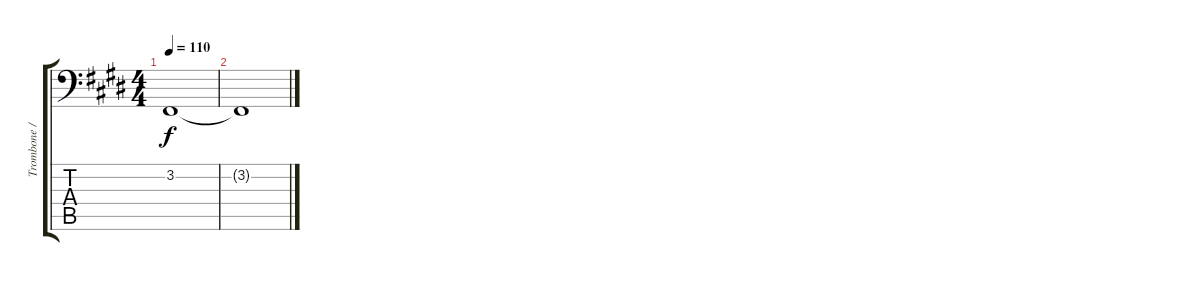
\track ("Trombone /Tuba" "Trombone /") {instrument trombone}
\staff {score tabs}
\tuning (Ab2 Eb2 Bb1 F1 C1 F0) {hide}
\ts (4 4)
\tempo 110
\clef f4
\ks e
3.2{t}.1{dy f} |
3.2{t}.1
